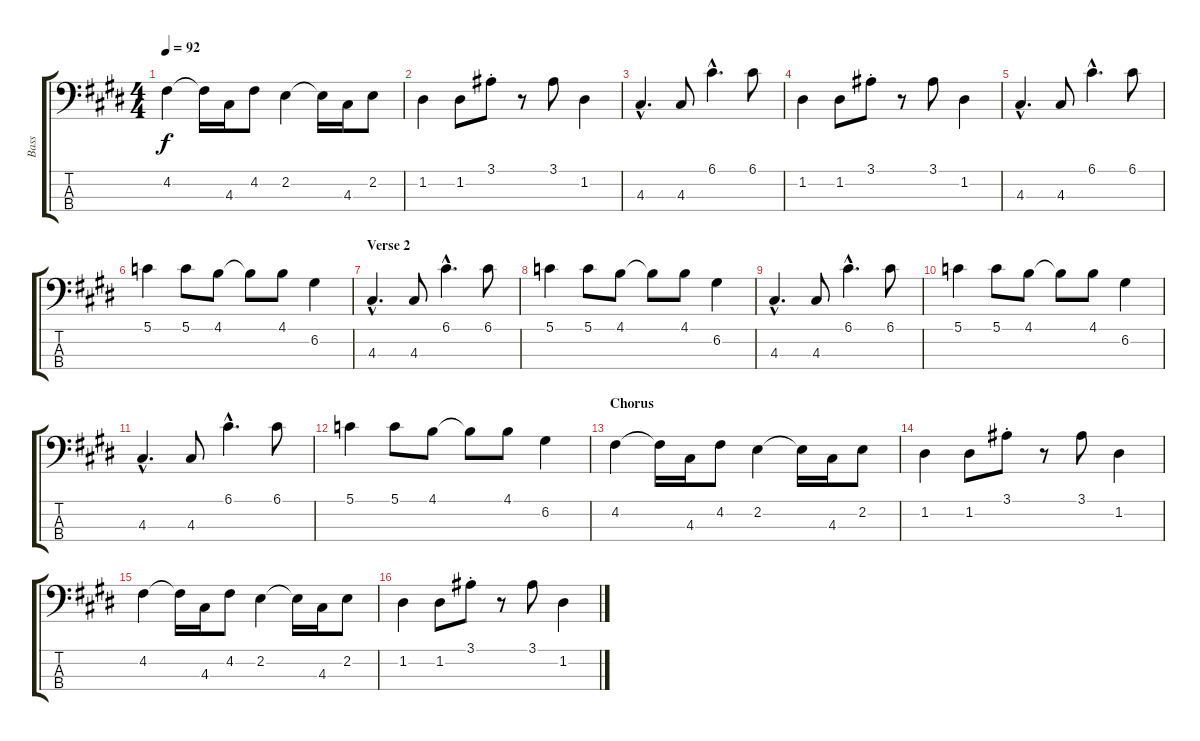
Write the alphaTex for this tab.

\track ("Bass" "Bass") {instrument electricbasspick}
\staff {score tabs}
\tuning (G2 D2 A1 E1) {hide}
\ts (4 4)
\tempo 92
\clef f4
\ks e
4.2.4{dy f} 4.2{t}.16 4.3.16 4.2.8 2.2.4 2.2{t}.16 4.3.16 2.2.8 |
1.2.4 1.2.8 3.1{st}.8 r.8 3.1.8 1.2.4 |
4.3{hac}.4{d} 4.3.8 6.1{hac}.4{d} 6.1.8 |
1.2.4 1.2.8 3.1{st}.8 r.8 3.1.8 1.2.4 |
4.3{hac}.4{d} 4.3.8 6.1{hac}.4{d} 6.1.8 |
5.1.4 5.1.8 4.1.8 4.1{t}.8 4.1.8 6.2.4 |
\section ("" "Verse 2")
4.3{hac}.4{d} 4.3.8 6.1{hac}.4{d} 6.1.8 |
5.1.4 5.1.8 4.1.8 4.1{t}.8 4.1.8 6.2.4 |
4.3{hac}.4{d} 4.3.8 6.1{hac}.4{d} 6.1.8 |
5.1.4 5.1.8 4.1.8 4.1{t}.8 4.1.8 6.2.4 |
4.3{hac}.4{d} 4.3.8 6.1{hac}.4{d} 6.1.8 |
5.1.4 5.1.8 4.1.8 4.1{t}.8 4.1.8 6.2.4 |
\section ("" "Chorus")
4.2.4 4.2{t}.16 4.3.16 4.2.8 2.2.4 2.2{t}.16 4.3.16 2.2.8 |
1.2.4 1.2.8 3.1{st}.8 r.8 3.1.8 1.2.4 |
4.2.4 4.2{t}.16 4.3.16 4.2.8 2.2.4 2.2{t}.16 4.3.16 2.2.8 |
1.2.4 1.2.8 3.1{st}.8 r.8 3.1.8 1.2.4
